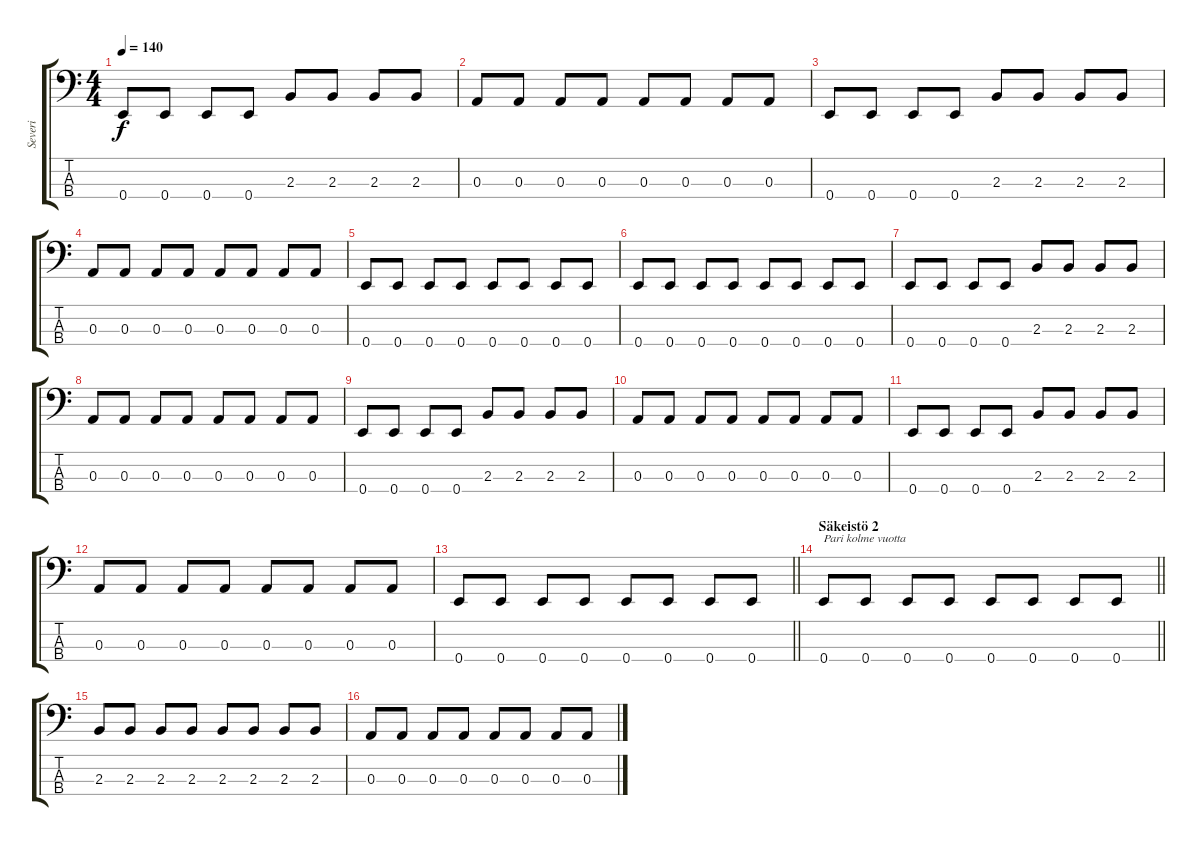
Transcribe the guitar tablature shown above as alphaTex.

\track ("Severi" "Severi") {instrument electricbassfinger}
\staff {score tabs}
\tuning (G2 D2 A1 E1) {hide}
\ts (4 4)
\tempo 140
\clef f4
\ks c
0.4.8{dy f} 0.4.8 0.4.8 0.4.8 2.3.8 2.3.8 2.3.8 2.3.8 |
0.3.8 0.3.8 0.3.8 0.3.8 0.3.8 0.3.8 0.3.8 0.3.8 |
0.4.8 0.4.8 0.4.8 0.4.8 2.3.8 2.3.8 2.3.8 2.3.8 |
0.3.8 0.3.8 0.3.8 0.3.8 0.3.8 0.3.8 0.3.8 0.3.8 |
0.4.8 0.4.8 0.4.8 0.4.8 0.4.8 0.4.8 0.4.8 0.4.8 |
0.4.8 0.4.8 0.4.8 0.4.8 0.4.8 0.4.8 0.4.8 0.4.8 |
0.4.8 0.4.8 0.4.8 0.4.8 2.3.8 2.3.8 2.3.8 2.3.8 |
0.3.8 0.3.8 0.3.8 0.3.8 0.3.8 0.3.8 0.3.8 0.3.8 |
0.4.8 0.4.8 0.4.8 0.4.8 2.3.8 2.3.8 2.3.8 2.3.8 |
0.3.8 0.3.8 0.3.8 0.3.8 0.3.8 0.3.8 0.3.8 0.3.8 |
0.4.8 0.4.8 0.4.8 0.4.8 2.3.8 2.3.8 2.3.8 2.3.8 |
0.3.8 0.3.8 0.3.8 0.3.8 0.3.8 0.3.8 0.3.8 0.3.8 |
\barLineRight lightlight
0.4.8 0.4.8 0.4.8 0.4.8 0.4.8 0.4.8 0.4.8 0.4.8 |
\section ("" "Säkeistö 2")
\barLineRight lightlight
0.4.8{txt "Pari kolme vuotta"} 0.4.8 0.4.8 0.4.8 0.4.8 0.4.8 0.4.8 0.4.8 |
2.3.8 2.3.8 2.3.8 2.3.8 2.3.8 2.3.8 2.3.8 2.3.8 |
0.3.8 0.3.8 0.3.8 0.3.8 0.3.8 0.3.8 0.3.8 0.3.8
